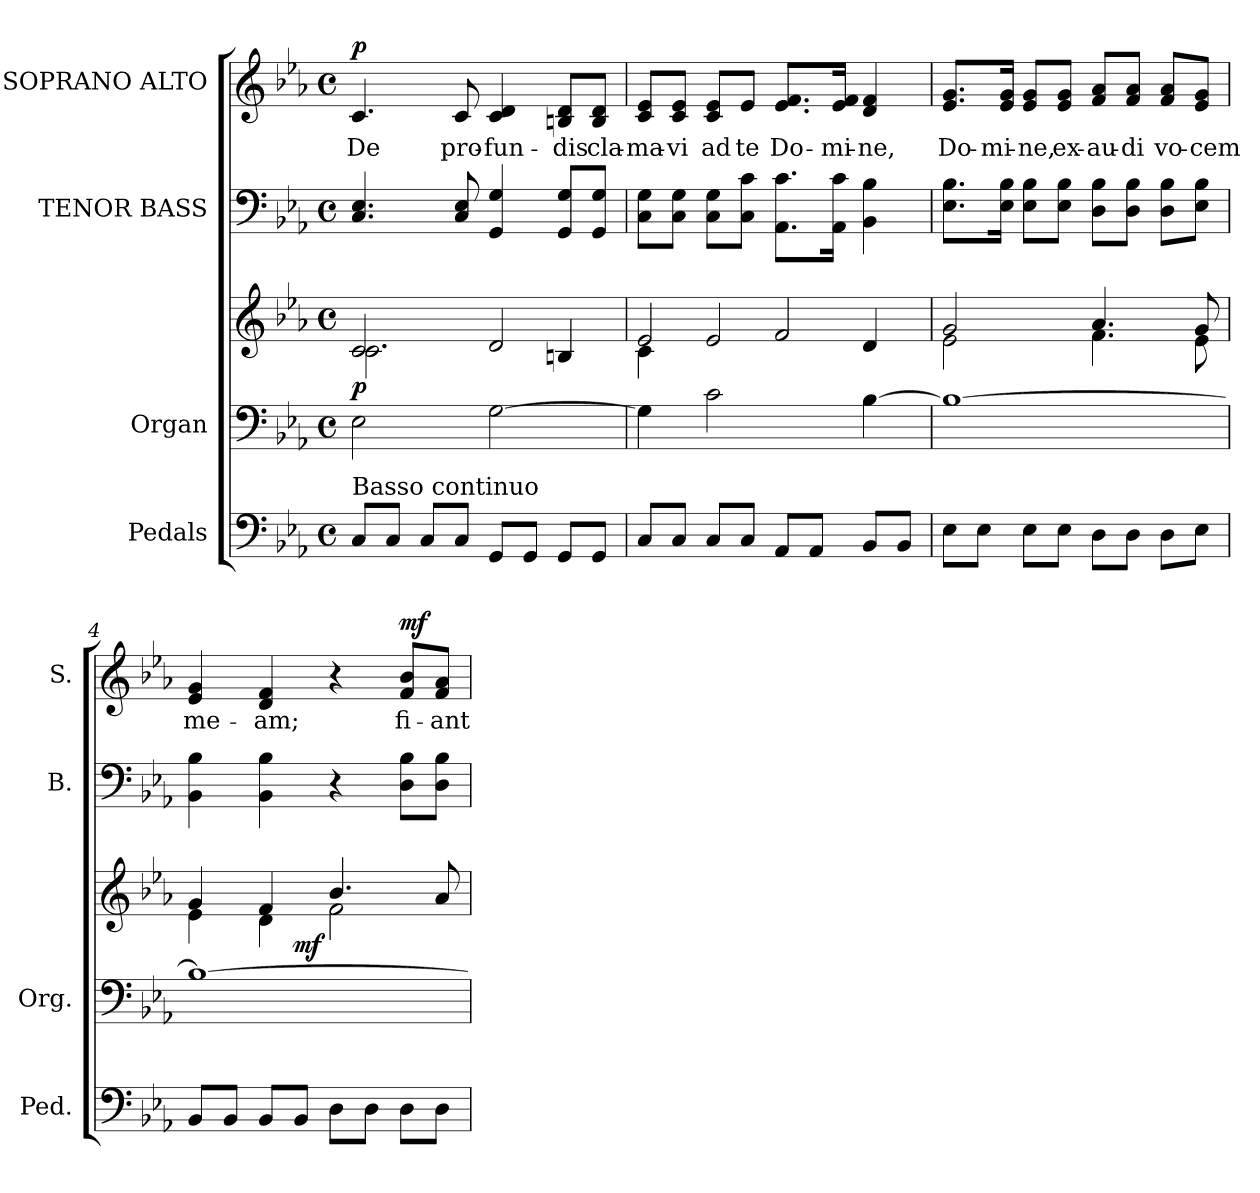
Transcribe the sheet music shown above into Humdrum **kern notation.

**kern	**kern	**kern	**dynam	**kern	**kern	**text	**dynam
*part4	*part3	*part3	*part3	*part2	*part1	*part1	*part1
*staff5	*staff4	*staff3	*staff3/4	*staff2	*staff1	*staff1	*staff1
*I"Pedals	*I"Organ	*	*	*I"TENOR BASS	*I"SOPRANO ALTO	*	*
*I'Ped.	*I'Org.	*	*	*I'B.	*I'S.	*	*
!!LO:PB:g=z
*clefF4	*clefF4	*clefG2	*	*clefF4	*clefG2	*	*
*k[b-e-a-]	*k[b-e-a-]	*k[b-e-a-]	*	*k[b-e-a-]	*k[b-e-a-]	*	*
*E-:	*E-:	*E-:	*	*E-:	*E-:	*	*
*M4/4	*M4/4	*M4/4	*	*M4/4	*M4/4	*	*
*met(c)	*met(c)	*met(c)	*	*met(c)	*met(c)	*	*
*MM80	*MM80	*MM80	*	*MM80	*MM80	*	*
=1	=1	=1	=1	=1	=1	=1	=1
*	*	*^	*	*	*	*	*
!LO:TX:a:t=Basso continuo	!	!	!	!	!	!	!	!
!	!	!	!	!	!	!	!LO:LY:b:color=#000000	!
8Ci/L	2E-i\	2ci/	2.ci\	p	4.Ci/ 4.E-i	4.ci/	De	p
8Ci/J	.	.	.	.	.	.	.	.
8Ci/L	.	.	.	.	.	.	.	.
!	!	!	!	!	!	!	!LO:LY:b:color=#000000	!
8Ci/J	.	.	.	.	8Ci/ 8E-i	8ci/	pro-	.
!	!	!	!	!	!	!	!LO:LY:b:color=#000000	!
8GGi/L	[2Gi\	2di/	.	.	4GGi/ 4Gi	4ci/ 4di	-fun-	.
8GGi/J	.	.	.	.	.	.	.	.
!	!	!	!	!	!	!	!LO:LY:b:color=#000000	!
8GGi/L	.	.	4Bni/	.	8GGi/ 8Gi/L	8Bni/ 8di/L	-dis	.
!	!	!	!	!	!	!	!LO:LY:b:color=#000000	!
8GGi/J	.	.	.	.	8GGi/ 8Gi/J	8Bi/ 8di/J	cla-	.
=2	=2	=2	=2	=2	=2	=2	=2	=2
!	!	!	!	!	!	!	!LO:LY:b:color=#000000	!
8Ci/L	4Gi\]	2e-i/	4ci\	.	8Ci\ 8Gi\L	8ci/ 8e-i/L	-ma-	.
!	!	!	!	!	!	!	!LO:LY:b:color=#000000	!
8Ci/J	.	.	.	.	8Ci\ 8Gi\J	8ci/ 8e-i/J	-vi	.
!	!	!	!	!	!	!	!LO:LY:b:color=#000000	!
8Ci/L	2ci\	.	2e-i/	.	8Ci\ 8Gi\L	8ci/ 8e-i/L	ad	.
!	!	!	!	!	!	!	!LO:LY:b:color=#000000	!
8Ci/J	.	.	.	.	8Ci\ 8ci\J	8e-i/J	te	.
!	!	!	!	!	!	!	!LO:LY:b:color=#000000	!
8AA-i/L	.	2fi/	.	.	8.AA-i\ 8.ci\L	8.e-i/ 8.fi/L	Do-	.
8AA-i/J	.	.	.	.	.	.	.	.
!	!	!	!	!	!	!	!LO:LY:b:color=#000000	!
.	.	.	.	.	16AA-i\ 16ci\Jk	16e-i/ 16fi/Jk	-mi-	.
!	!	!	!	!	!	!	!LO:LY:b:color=#000000	!
8BB-i/L	[4B-i\	.	4di/	.	4BB-i\ 4B-i	4di/ 4fi	-ne,	.
8BB-i/J	.	.	.	.	.	.	.	.
=3	=3	=3	=3	=3	=3	=3	=3	=3
!	!	!	!	!	!	!	!LO:LY:b:color=#000000	!
8E-i\L	1B-i_	2gi/	2e-i\	.	8.E-i\ 8.B-i\L	8.e-i/ 8.gi/L	Do-	.
8E-i\J	.	.	.	.	.	.	.	.
!	!	!	!	!	!	!	!LO:LY:b:color=#000000	!
.	.	.	.	.	16E-i\ 16B-i\Jk	16e-i/ 16gi/Jk	-mi-	.
!	!	!	!	!	!	!	!LO:LY:b:color=#000000	!
8E-i\L	.	.	.	.	8E-i\ 8B-i\L	8e-i/ 8gi/L	-ne,	.
!	!	!	!	!	!	!	!LO:LY:b:color=#000000	!
8E-i\J	.	.	.	.	8E-i\ 8B-i\J	8e-i/ 8gi/J	ex-	.
!	!	!	!	!	!	!	!LO:LY:b:color=#000000	!
8Di\L	.	4.a-i/	4.fi\	.	8Di\ 8B-i\L	8fi/ 8a-i/L	-au-	.
!	!	!	!	!	!	!	!LO:LY:b:color=#000000	!
8Di\J	.	.	.	.	8Di\ 8B-i\J	8fi/ 8a-i/J	-di	.
!	!	!	!	!	!	!	!LO:LY:b:color=#000000	!
8Di\L	.	.	.	.	8Di\ 8B-i\L	8fi/ 8a-i/L	vo-	.
!	!	!	!	!	!	!	!LO:LY:b:color=#000000	!
8E-i\J	.	8gi/	8e-i\	.	8E-i\ 8B-i\J	8e-i/ 8gi/J	-cem	.
=4	=4	=4	=4	=4	=4	=4	=4	=4
!	!	!	!	!	!	!	!LO:LY:b:color=#000000	!
*	*	*	*^	*	*	*	*	*
8BB-i/L	1B-i_	4gi/	4e-i\	4.ryy	.	4BB-i\ 4B-i	4e-i/ 4gi	me-	.
8BB-i/J	.	.	.	.	.	.	.	.	.
!	!	!	!	!	!	!	!	!LO:LY:b:color=#000000	!
8BB-i/L	.	4fi/	4di\	.	.	4BB-i\ 4B-i	4di/ 4fi	-am;	.
8BB-i/J	.	.	.	2ryy	mf	.	.	.	.
8Di\L	.	4.b-i/	2fi\	.	.	4r	4r	.	.
8Di\J	.	.	.	.	.	.	.	.	.
!	!	!	!	!	!	!	!	!LO:LY:b:color=#000000	!
8Di\L	.	.	.	.	.	8Di\ 8B-i\L	8fi/ 8b-i/L	fi-	mf
!	!	!	!	!	!	!	!	!LO:LY:b:color=#000000	!
8Di\J	.	8a-i/	.	8ryy	.	8Di\ 8B-i\J	8fi/ 8a-i/J	-ant	.
*	*	*v	*v	*v	*	*	*	*	*
=	=	=	=	=	=	=	=
*-	*-	*-	*-	*-	*-	*-	*-
